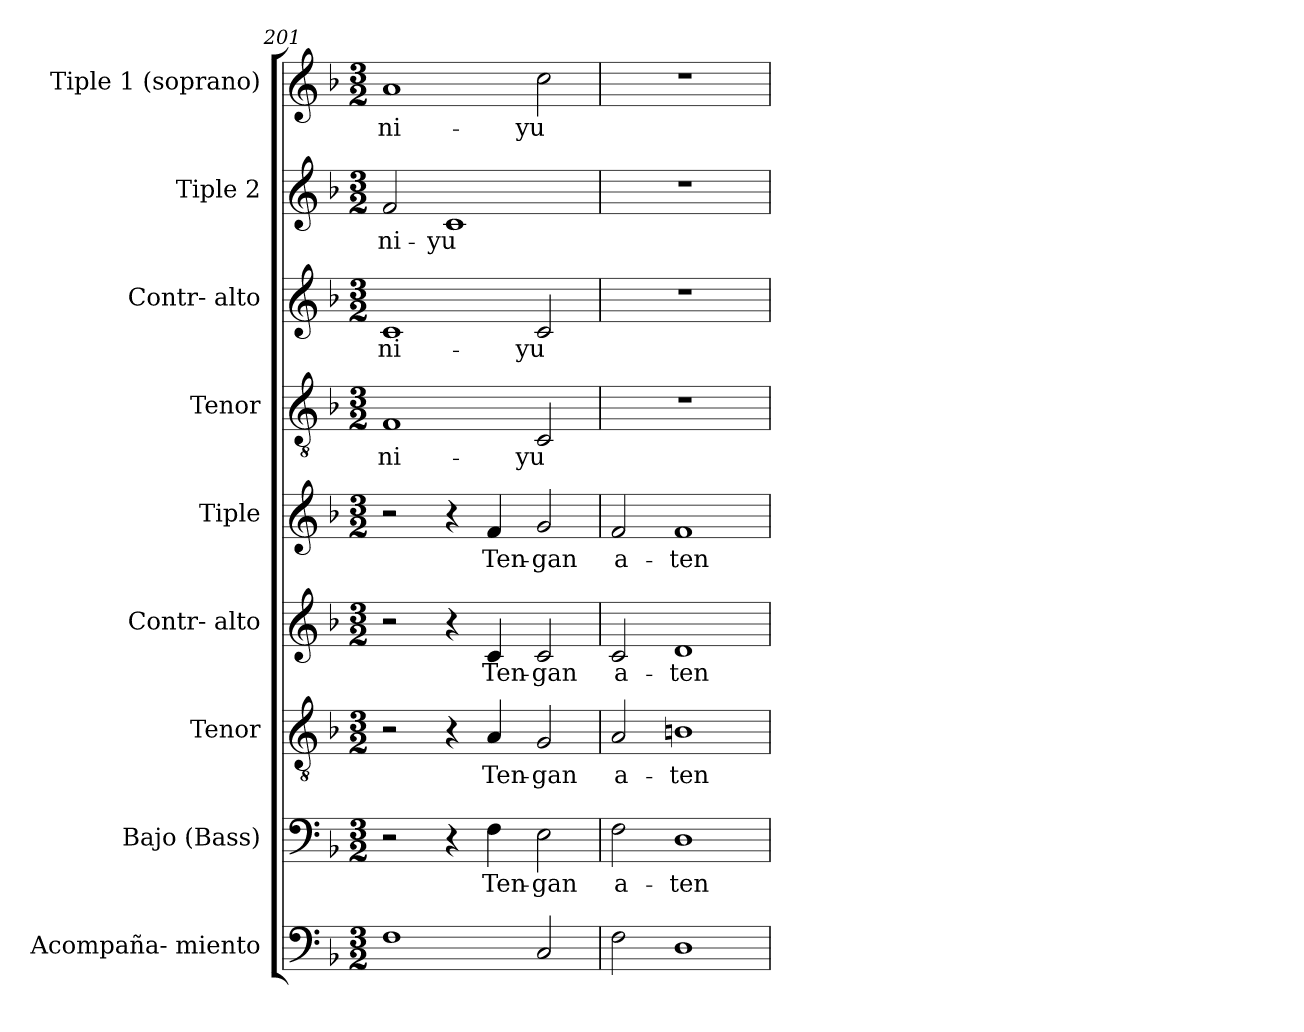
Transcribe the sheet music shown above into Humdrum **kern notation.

**kern	**kern	**text	**kern	**text	**kern	**text	**kern	**text	**kern	**text	**kern	**text	**kern	**text	**kern	**text
*part9	*part8	*part8	*part7	*part7	*part6	*part6	*part5	*part5	*part4	*part4	*part3	*part3	*part2	*part2	*part1	*part1
*staff9	*staff8	*staff8	*staff7	*staff7	*staff6	*staff6	*staff5	*staff5	*staff4	*staff4	*staff3	*staff3	*staff2	*staff2	*staff1	*staff1
*I"Acompaña- miento	*I"Bajo (Bass)	*	*I"Tenor	*	*I"Contr- alto	*	*I"Tiple	*	*I"Tenor	*	*I"Contr- alto	*	*I"Tiple 2	*	*I"Tiple 1 (soprano)	*
*	*I'B.	*	*I'T.	*	*I'A.	*	*	*	*I'T.	*	*I'A.	*	*	*	*I'S.	*
*clefF4	*clefF4	*	*clefGv2	*	*clefG2	*	*clefG2	*	*clefGv2	*	*clefG2	*	*clefG2	*	*clefG2	*
*	*	*	*ITrd7c12	*	*	*	*	*	*ITrd7c12	*	*	*	*	*	*	*
*k[b-]	*k[b-]	*	*k[b-]	*	*k[b-]	*	*k[b-]	*	*k[b-]	*	*k[b-]	*	*k[b-]	*	*k[b-]	*
*F:	*F:	*	*F:	*	*F:	*	*F:	*	*F:	*	*F:	*	*F:	*	*F:	*
*M3/2	*M3/2	*	*M3/2	*	*M3/2	*	*M3/2	*	*M3/2	*	*M3/2	*	*M3/2	*	*M3/2	*
=201	=201	=201	=201	=201	=201	=201	=201	=201	=201	=201	=201	=201	=201	=201	=201	=201
!	!	!	!	!	!	!	!	!	!	!LO:LY:b:color=#000000	!	!	!	!	!	!
!	!	!	!	!	!	!	!	!	!	!	!	!LO:LY:b:color=#000000	!	!	!	!
!	!	!	!	!	!	!	!	!	!	!	!	!	!	!LO:LY:b:color=#000000	!	!
!	!	!	!	!	!	!	!	!	!	!	!	!	!	!	!	!LO:LY:b:color=#000000
1Fi	2r	.	2r	.	2r	.	2r	.	1FFi	-ni-	1ci	-ni-	2fi/	-ni-	1ai	-ni-
!	!	!	!	!	!	!	!	!	!	!	!	!	!	!LO:LY:b:color=#000000	!	!
.	4r	.	4r	.	4r	.	4r	.	.	.	.	.	1ci	-yu	.	.
!	!	!LO:LY:b:color=#000000	!	!	!	!	!	!	!	!	!	!	!	!	!	!
!	!	!	!	!LO:LY:b:color=#000000	!	!	!	!	!	!	!	!	!	!	!	!
!	!	!	!	!	!	!LO:LY:b:color=#000000	!	!	!	!	!	!	!	!	!	!
!	!	!	!	!	!	!	!	!LO:LY:b:color=#000000	!	!	!	!	!	!	!	!
.	4Fi\	Ten-	4AAi/	Ten-	4ci/	Ten-	4fi/	Ten-	.	.	.	.	.	.	.	.
!	!	!LO:LY:b:color=#000000	!	!	!	!	!	!	!	!	!	!	!	!	!	!
!	!	!	!	!LO:LY:b:color=#000000	!	!	!	!	!	!	!	!	!	!	!	!
!	!	!	!	!	!	!LO:LY:b:color=#000000	!	!	!	!	!	!	!	!	!	!
!	!	!	!	!	!	!	!	!LO:LY:b:color=#000000	!	!	!	!	!	!	!	!
!	!	!	!	!	!	!	!	!	!	!LO:LY:b:color=#000000	!	!	!	!	!	!
!	!	!	!	!	!	!	!	!	!	!	!	!LO:LY:b:color=#000000	!	!	!	!
!	!	!	!	!	!	!	!	!	!	!	!	!	!	!	!	!LO:LY:b:color=#000000
2Ci/	2Ei\	-gan	2GGi/	-gan	2ci/	-gan	2gi/	-gan	2CCi/	-yu	2ci/	-yu	.	.	2cci\	-yu
=202	=202	=202	=202	=202	=202	=202	=202	=202	=202	=202	=202	=202	=202	=202	=202	=202
!	!	!LO:LY:b:color=#000000	!	!	!	!	!	!	!	!	!	!	!	!	!	!
!	!	!	!	!LO:LY:b:color=#000000	!	!	!	!	!	!	!	!	!	!	!	!
!	!	!	!	!	!	!LO:LY:b:color=#000000	!	!	!	!	!	!	!	!	!	!
!	!	!	!	!	!	!	!	!LO:LY:b:color=#000000	!LO:N:vis=1	!	!LO:N:vis=1	!	!LO:N:vis=1	!	!LO:N:vis=1	!
2Fi\	2Fi\	a-	2AAi/	a-	2ci/	a-	2fi/	a-	1.r	.	1.r	.	1.r	.	1.r	.
!	!	!LO:LY:b:color=#000000	!	!	!	!	!	!	!	!	!	!	!	!	!	!
!	!	!	!	!LO:LY:b:color=#000000	!	!	!	!	!	!	!	!	!	!	!	!
!	!	!	!	!	!	!LO:LY:b:color=#000000	!	!	!	!	!	!	!	!	!	!
!	!	!	!	!	!	!	!	!LO:LY:b:color=#000000	!	!	!	!	!	!	!	!
1Di	1Di	-ten-	1BBni	-ten-	1di	-ten-	1fi	-ten-	.	.	.	.	.	.	.	.
=	=	=	=	=	=	=	=	=	=	=	=	=	=	=	=	=
*-	*-	*-	*-	*-	*-	*-	*-	*-	*-	*-	*-	*-	*-	*-	*-	*-
